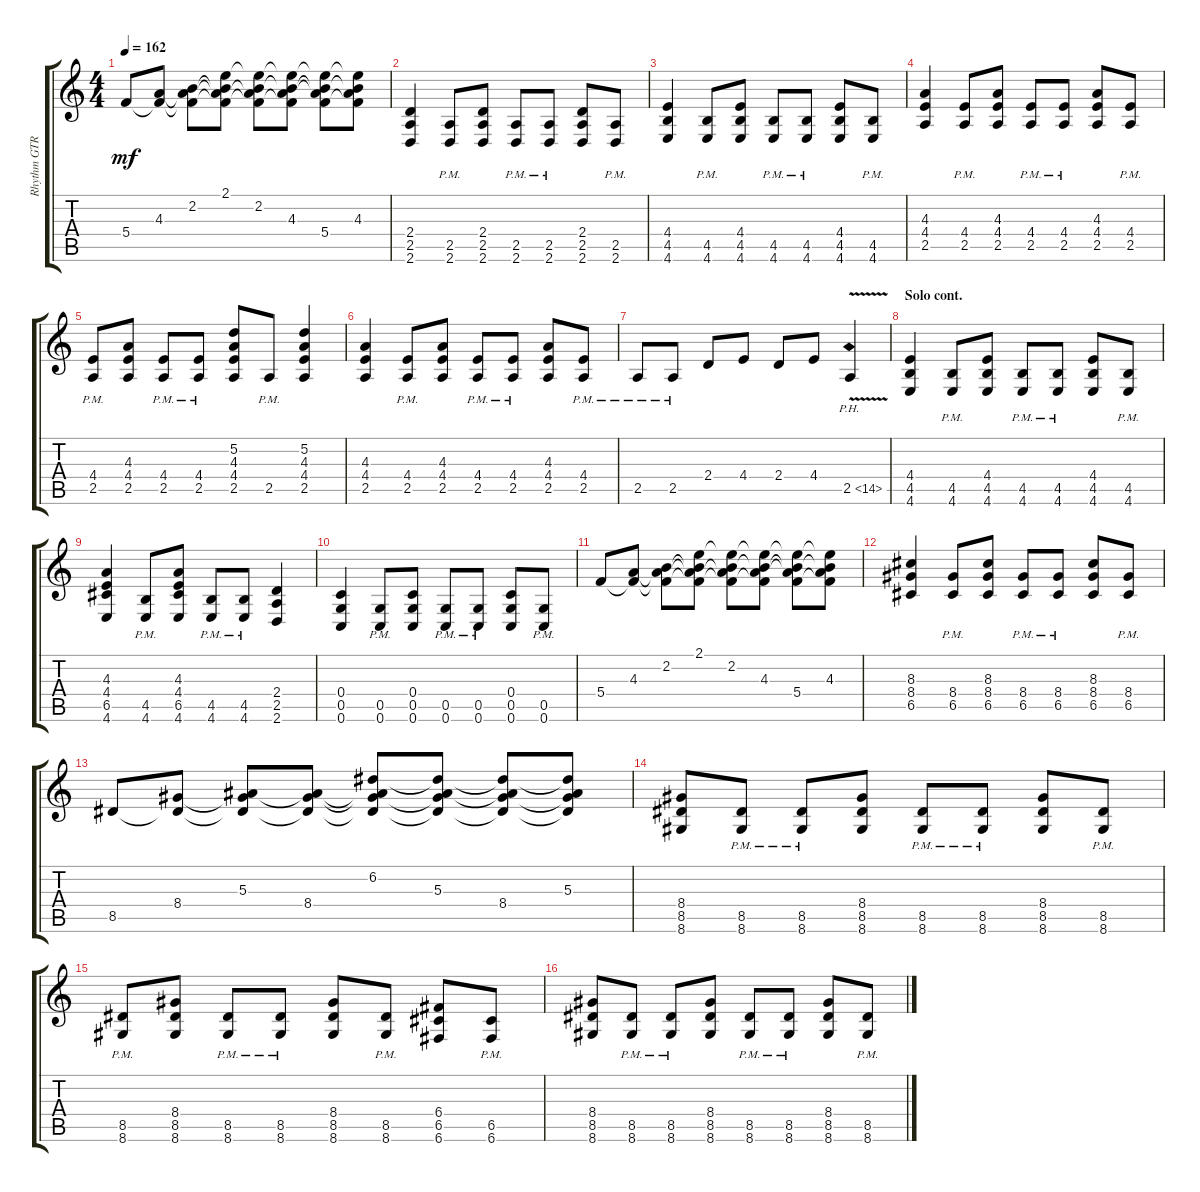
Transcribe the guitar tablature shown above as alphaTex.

\track ("Rhythm GTR 2" "Rhythm GTR") {instrument distortionguitar}
\staff {score tabs}
\tuning (D4 A3 F3 C3 G2 C2) {hide}
\ts (4 4)
\tempo 162
\clef g2
\ks aminor
5.4.8{dy mf} (4.3 5.4{t}).8 (2.2 4.3{t} 5.4{t}).8 (2.1 2.2{t} 4.3{t} 5.4{t}).8 (2.1{t} 2.2 4.3{t} 5.4{t}).8 (2.1{t} 2.2{t} 4.3 5.4{t}).8 (2.1{t} 2.2{t} 4.3{t} 5.4).8 (2.1{t} 2.2{t} 4.3 5.4{t}).8 |
(2.4 2.5 2.6).4 (2.5{pm} 2.6{pm}).8 (2.4 2.5 2.6).8 (2.5{pm} 2.6{pm}).8 (2.5{pm} 2.6{pm}).8 (2.4 2.5 2.6).8 (2.5{pm} 2.6{pm}).8 |
(4.4 4.5 4.6).4 (4.5{pm} 4.6{pm}).8 (4.4 4.5 4.6).8 (4.5{pm} 4.6{pm}).8 (4.5{pm} 4.6{pm}).8 (4.4 4.5 4.6).8 (4.5{pm} 4.6{pm}).8 |
(4.3 4.4 2.5).4 (4.4{pm} 2.5{pm}).8 (4.3 4.4 2.5).8 (4.4{pm} 2.5{pm}).8 (4.4{pm} 2.5{pm}).8 (4.3 4.4 2.5).8 (4.4{pm} 2.5{pm}).8 |
(4.4{pm} 2.5{pm}).8 (4.3 4.4 2.5).8 (4.4{pm} 2.5{pm}).8 (4.4{pm} 2.5{pm}).8 (5.2 4.3 4.4 2.5).8 2.5{pm}.8 (5.2 4.3 4.4 2.5).4 |
(4.3 4.4 2.5).4 (4.4{pm} 2.5{pm}).8 (4.3 4.4 2.5).8 (4.4{pm} 2.5{pm}).8 (4.4{pm} 2.5{pm}).8 (4.3 4.4 2.5).8 (4.4{pm} 2.5{pm}).8 |
2.5{pm}.8 2.5{pm}.8 2.4.8 4.4.8 2.4.8 4.4.8 2.5{ph 12 v}.4 |
\section ("" "Solo cont.")
(4.4 4.5 4.6).4 (4.5{pm} 4.6{pm}).8 (4.4 4.5 4.6).8 (4.5{pm} 4.6{pm}).8 (4.5{pm} 4.6{pm}).8 (4.4 4.5 4.6).8 (4.5{pm} 4.6{pm}).8 |
(4.3 4.4 6.5 4.6).4 (4.5{pm} 4.6{pm}).8 (4.3 4.4 6.5 4.6).8 (4.5{pm} 4.6{pm}).8 (4.5{pm} 4.6{pm}).8 (2.4 2.5 2.6).4 |
(0.4 0.5 0.6).4 (0.5{pm} 0.6{pm}).8 (0.4 0.5 0.6).8 (0.5{pm} 0.6{pm}).8 (0.5{pm} 0.6{pm}).8 (0.4 0.5 0.6).8 (0.5{pm} 0.6{pm}).8 |
5.4.8 (4.3 5.4{t}).8 (2.2 4.3{t} 5.4{t}).8 (2.1 2.2{t} 4.3{t} 5.4{t}).8 (2.1{t} 2.2 4.3{t} 5.4{t}).8 (2.1{t} 2.2{t} 4.3 5.4{t}).8 (2.1{t} 2.2{t} 4.3{t} 5.4).8 (2.1{t} 2.2{t} 4.3 5.4{t}).8 |
(8.3 8.4 6.5).4 (8.4{pm} 6.5{pm}).8 (8.3 8.4 6.5).8 (8.4{pm} 6.5{pm}).8 (8.4{pm} 6.5{pm}).8 (8.3 8.4 6.5).8 (8.4{pm} 6.5{pm}).8 |
8.5.8 (8.4 8.5{t}).8 (5.3 8.4{t} 8.5{t}).8 (5.3{t} 8.4 8.5{t}).8 (6.2 5.3{t} 8.4{t} 8.5{t}).8 (6.2{t} 5.3 8.4{t} 8.5{t}).8 (6.2{t} 5.3{t} 8.4 8.5{t}).8 (6.2{t} 5.3 8.4{t} 8.5{t}).8 |
(8.4 8.5 8.6).8 (8.5{pm} 8.6{pm}).8 (8.5{pm} 8.6{pm}).8 (8.4 8.5 8.6).8 (8.5{pm} 8.6{pm}).8 (8.5{pm} 8.6{pm}).8 (8.4 8.5 8.6).8 (8.5{pm} 8.6{pm}).8 |
(8.5{pm} 8.6{pm}).8 (8.4 8.5 8.6).8 (8.5{pm} 8.6{pm}).8 (8.5{pm} 8.6{pm}).8 (8.4 8.5 8.6).8 (8.5{pm} 8.6{pm}).8 (6.4 6.5 6.6).8 (6.5{pm} 6.6{pm}).8 |
(8.4 8.5 8.6).8 (8.5{pm} 8.6{pm}).8 (8.5{pm} 8.6{pm}).8 (8.4 8.5 8.6).8 (8.5{pm} 8.6{pm}).8 (8.5{pm} 8.6{pm}).8 (8.4 8.5 8.6).8 (8.5{pm} 8.6{pm}).8
